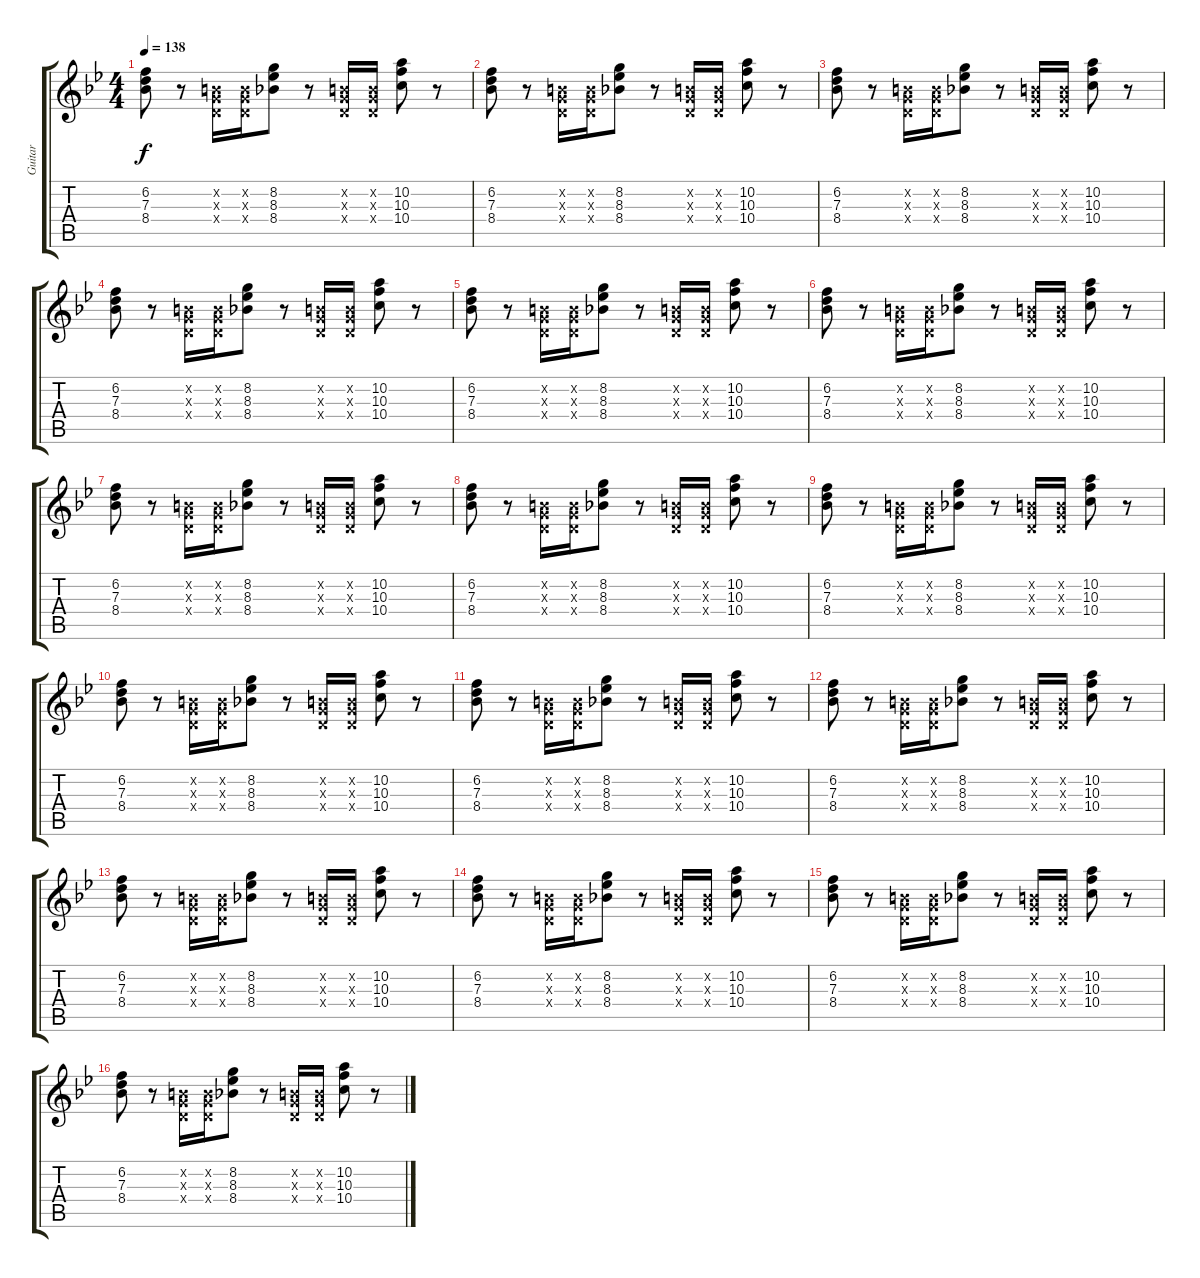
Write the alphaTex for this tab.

\track ("Guitar" "Guitar") {instrument electricguitarmuted}
\staff {score tabs}
\tuning (E4 B3 G3 D3 A2 E2) {hide}
\ts (4 4)
\tempo 138
\clef g2
\ks bb
(6.2 7.3 8.4).8{dy f} r.8 (0.2{x} 0.3{x} 0.4{x}).16 (0.2{x} 0.3{x} 0.4{x}).16 (8.2 8.3 8.4).8 r.8 (0.2{x} 0.3{x} 0.4{x}).16 (0.2{x} 0.3{x} 0.4{x}).16 (10.2 10.3 10.4).8 r.8 |
(6.2 7.3 8.4).8 r.8 (0.2{x} 0.3{x} 0.4{x}).16 (0.2{x} 0.3{x} 0.4{x}).16 (8.2 8.3 8.4).8 r.8 (0.2{x} 0.3{x} 0.4{x}).16 (0.2{x} 0.3{x} 0.4{x}).16 (10.2 10.3 10.4).8 r.8 |
(6.2 7.3 8.4).8 r.8 (0.2{x} 0.3{x} 0.4{x}).16 (0.2{x} 0.3{x} 0.4{x}).16 (8.2 8.3 8.4).8 r.8 (0.2{x} 0.3{x} 0.4{x}).16 (0.2{x} 0.3{x} 0.4{x}).16 (10.2 10.3 10.4).8 r.8 |
(6.2 7.3 8.4).8 r.8 (0.2{x} 0.3{x} 0.4{x}).16 (0.2{x} 0.3{x} 0.4{x}).16 (8.2 8.3 8.4).8 r.8 (0.2{x} 0.3{x} 0.4{x}).16 (0.2{x} 0.3{x} 0.4{x}).16 (10.2 10.3 10.4).8 r.8 |
(6.2 7.3 8.4).8 r.8 (0.2{x} 0.3{x} 0.4{x}).16 (0.2{x} 0.3{x} 0.4{x}).16 (8.2 8.3 8.4).8 r.8 (0.2{x} 0.3{x} 0.4{x}).16 (0.2{x} 0.3{x} 0.4{x}).16 (10.2 10.3 10.4).8 r.8 |
(6.2 7.3 8.4).8 r.8 (0.2{x} 0.3{x} 0.4{x}).16 (0.2{x} 0.3{x} 0.4{x}).16 (8.2 8.3 8.4).8 r.8 (0.2{x} 0.3{x} 0.4{x}).16 (0.2{x} 0.3{x} 0.4{x}).16 (10.2 10.3 10.4).8 r.8 |
(6.2 7.3 8.4).8 r.8 (0.2{x} 0.3{x} 0.4{x}).16 (0.2{x} 0.3{x} 0.4{x}).16 (8.2 8.3 8.4).8 r.8 (0.2{x} 0.3{x} 0.4{x}).16 (0.2{x} 0.3{x} 0.4{x}).16 (10.2 10.3 10.4).8 r.8 |
(6.2 7.3 8.4).8 r.8 (0.2{x} 0.3{x} 0.4{x}).16 (0.2{x} 0.3{x} 0.4{x}).16 (8.2 8.3 8.4).8 r.8 (0.2{x} 0.3{x} 0.4{x}).16 (0.2{x} 0.3{x} 0.4{x}).16 (10.2 10.3 10.4).8 r.8 |
(6.2 7.3 8.4).8 r.8 (0.2{x} 0.3{x} 0.4{x}).16 (0.2{x} 0.3{x} 0.4{x}).16 (8.2 8.3 8.4).8 r.8 (0.2{x} 0.3{x} 0.4{x}).16 (0.2{x} 0.3{x} 0.4{x}).16 (10.2 10.3 10.4).8 r.8 |
(6.2 7.3 8.4).8 r.8 (0.2{x} 0.3{x} 0.4{x}).16 (0.2{x} 0.3{x} 0.4{x}).16 (8.2 8.3 8.4).8 r.8 (0.2{x} 0.3{x} 0.4{x}).16 (0.2{x} 0.3{x} 0.4{x}).16 (10.2 10.3 10.4).8 r.8 |
(6.2 7.3 8.4).8 r.8 (0.2{x} 0.3{x} 0.4{x}).16 (0.2{x} 0.3{x} 0.4{x}).16 (8.2 8.3 8.4).8 r.8 (0.2{x} 0.3{x} 0.4{x}).16 (0.2{x} 0.3{x} 0.4{x}).16 (10.2 10.3 10.4).8 r.8 |
(6.2 7.3 8.4).8 r.8 (0.2{x} 0.3{x} 0.4{x}).16 (0.2{x} 0.3{x} 0.4{x}).16 (8.2 8.3 8.4).8 r.8 (0.2{x} 0.3{x} 0.4{x}).16 (0.2{x} 0.3{x} 0.4{x}).16 (10.2 10.3 10.4).8 r.8 |
(6.2 7.3 8.4).8 r.8 (0.2{x} 0.3{x} 0.4{x}).16 (0.2{x} 0.3{x} 0.4{x}).16 (8.2 8.3 8.4).8 r.8 (0.2{x} 0.3{x} 0.4{x}).16 (0.2{x} 0.3{x} 0.4{x}).16 (10.2 10.3 10.4).8 r.8 |
(6.2 7.3 8.4).8 r.8 (0.2{x} 0.3{x} 0.4{x}).16 (0.2{x} 0.3{x} 0.4{x}).16 (8.2 8.3 8.4).8 r.8 (0.2{x} 0.3{x} 0.4{x}).16 (0.2{x} 0.3{x} 0.4{x}).16 (10.2 10.3 10.4).8 r.8 |
(6.2 7.3 8.4).8 r.8 (0.2{x} 0.3{x} 0.4{x}).16 (0.2{x} 0.3{x} 0.4{x}).16 (8.2 8.3 8.4).8 r.8 (0.2{x} 0.3{x} 0.4{x}).16 (0.2{x} 0.3{x} 0.4{x}).16 (10.2 10.3 10.4).8 r.8 |
(6.2 7.3 8.4).8 r.8 (0.2{x} 0.3{x} 0.4{x}).16 (0.2{x} 0.3{x} 0.4{x}).16 (8.2 8.3 8.4).8 r.8 (0.2{x} 0.3{x} 0.4{x}).16 (0.2{x} 0.3{x} 0.4{x}).16 (10.2 10.3 10.4).8 r.8
